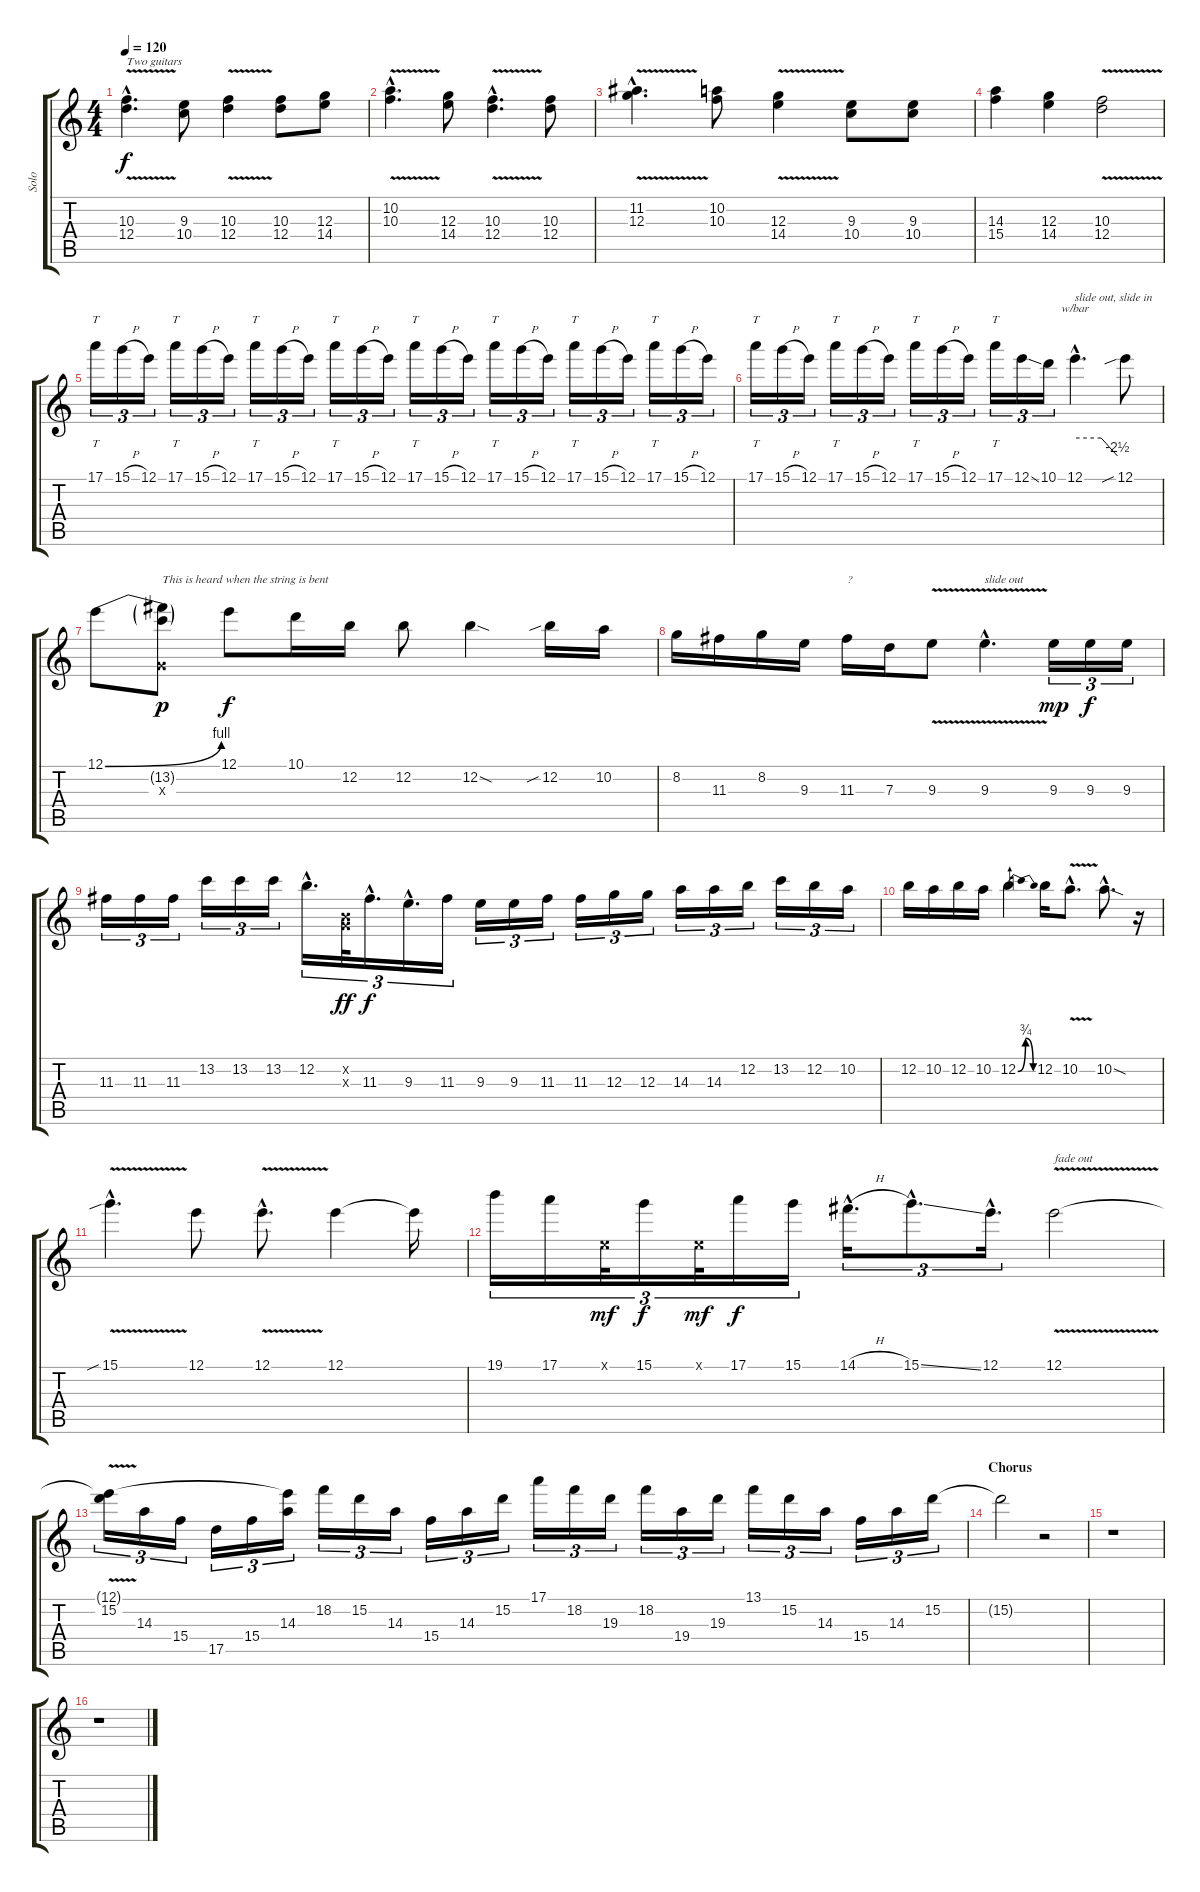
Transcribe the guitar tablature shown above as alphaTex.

\track ("Solo" "Solo") {instrument distortionguitar}
\staff {score tabs}
\tuning (E4 B3 G3 D3 A2 E2) {hide}
\ts (4 4)
\tempo 120
\clef g2
\ks c
(10.3{hac} 12.4{v hac}).4{d txt "Two guitars" dy f} (9.3 10.4).8 (10.3 12.4{v}).4 (10.3 12.4).8 (12.3 14.4).8 |
(10.2{hac} 10.3{v hac}).4{d} (12.3 14.4).8 (10.3{hac} 12.4{v hac}).4{d} (10.3 12.4).8 |
(11.2{hac} 12.3{v hac}).4{d} (10.2 10.3).8 (12.3 14.4{v}).4 (9.3 10.4).8 (9.3 10.4).8 |
(14.3 15.4).4 (12.3 14.4).4 (10.3 12.4{v}).2 |
17.1.16{tt tu (3 2)} 15.1{h}.16{tu (3 2)} 12.1.16{tu (3 2)} 17.1.16{tt tu (3 2)} 15.1{h}.16{tu (3 2)} 12.1.16{tu (3 2)} 17.1.16{tt tu (3 2)} 15.1{h}.16{tu (3 2)} 12.1.16{tu (3 2)} 17.1.16{tt tu (3 2)} 15.1{h}.16{tu (3 2)} 12.1.16{tu (3 2)} 17.1.16{tt tu (3 2)} 15.1{h}.16{tu (3 2)} 12.1.16{tu (3 2)} 17.1.16{tt tu (3 2)} 15.1{h}.16{tu (3 2)} 12.1.16{tu (3 2)} 17.1.16{tt tu (3 2)} 15.1{h}.16{tu (3 2)} 12.1.16{tu (3 2)} 17.1.16{tt tu (3 2)} 15.1{h}.16{tu (3 2)} 12.1.16{tu (3 2)} |
17.1.16{tt tu (3 2)} 15.1{h}.16{tu (3 2)} 12.1.16{tu (3 2)} 17.1.16{tt tu (3 2)} 15.1{h}.16{tu (3 2)} 12.1.16{tu (3 2)} 17.1.16{tt tu (3 2)} 15.1{h}.16{tu (3 2)} 12.1.16{tu (3 2)} 17.1.16{tt tu (3 2)} 12.1{ss}.16{tu (3 2)} 10.1.16{tu (3 2)} 12.1{hac}.4{d tbe (custom default 0 0 37 0 60 -10) txt "slide out, slide in"} 12.1{sib}.8 |
12.1{be (bend 0 0 60 4)}.8 (12.1{t} 13.2{g} 0.3{x}).8{txt "This is heard when the string is bent" dy p} 12.1.8{dy f} 10.1.16 12.2.16 12.2.8 12.2{sod}.4 12.2{sib}.16 10.2.16 |
8.2.16 11.3.16 8.2.16 9.3.16 11.3.16{txt "?"} 7.3.16 9.3{v}.8 9.3{v hac}.4{d txt "slide out"} 9.3.16{tu (3 2) dy mp} 9.3.16{tu (3 2) dy f} 9.3.16{tu (3 2)} |
11.3.16{tu (3 2)} 11.3.16{tu (3 2)} 11.3.16{tu (3 2)} 13.2.16{tu (3 2)} 13.2.16{tu (3 2)} 13.2.16{tu (3 2)} 12.2{hac}.16{d tu (3 2)} (0.2{x} 0.3{x}).32{tu (3 2) dy ff} 11.3{hac}.16{d tu (3 2) dy f} 9.3{hac}.16{d tu (3 2)} 11.3.16{tu (3 2)} 9.3.16{tu (3 2)} 9.3.16{tu (3 2)} 11.3.16{tu (3 2)} 11.3.16{tu (3 2)} 12.3.16{tu (3 2)} 12.3.16{tu (3 2)} 14.3.16{tu (3 2)} 14.3.16{tu (3 2)} 12.2.16{tu (3 2)} 13.2.16{tu (3 2)} 12.2.16{tu (3 2)} 10.2.16{tu (3 2)} |
12.2.16 10.2.16 12.2.16 10.2.16 12.2{be (bendrelease 0 0 30 3 45 3 60 0)}.4 12.2.16 10.2{v hac}.8{d} 10.2{sod hac}.8{d} r.16 |
15.1{v sib hac}.4{d} 12.1.8 12.1{v hac}.8{d} 12.1.4 12.1{t}.16 |
19.1.16{tu (3 2)} 17.1.16{tu (3 2)} 0.1{x}.32{tu (3 2) dy mf} 15.1.16{tu (3 2) dy f} 0.1{x}.32{tu (3 2) dy mf} 17.1.16{tu (3 2) dy f} 15.1.16{tu (3 2)} 14.1{h hac}.16{d tu (3 2)} 15.1{ss hac}.8{d tu (3 2)} 12.1{hac}.16{d tu (3 2)} 12.1{v}.2{txt "fade out"} |
(12.1{t} 15.2).16{tu (3 2) balance 13} 14.3.16{tu (3 2)} 15.4.16{tu (3 2)} 17.5.16{tu (3 2)} 15.4.16{tu (3 2)} (12.1{t} 14.3).16{tu (3 2)} 18.2.16{tu (3 2)} 15.2.16{tu (3 2)} 14.3.16{tu (3 2)} 15.4.16{tu (3 2)} 14.3.16{tu (3 2)} 15.2.16{tu (3 2)} 17.1.16{tu (3 2)} 18.2.16{tu (3 2)} 19.3.16{tu (3 2)} 18.2.16{tu (3 2)} 19.4.16{tu (3 2)} 19.3.16{tu (3 2)} 13.1.16{tu (3 2)} 15.2.16{tu (3 2)} 14.3.16{tu (3 2)} 15.4.16{tu (3 2)} 14.3.16{tu (3 2)} 15.2.16{tu (3 2) volume 0} |
\section ("" "Chorus")
15.2{t}.2 r.2 |
r.1 |
r.1
